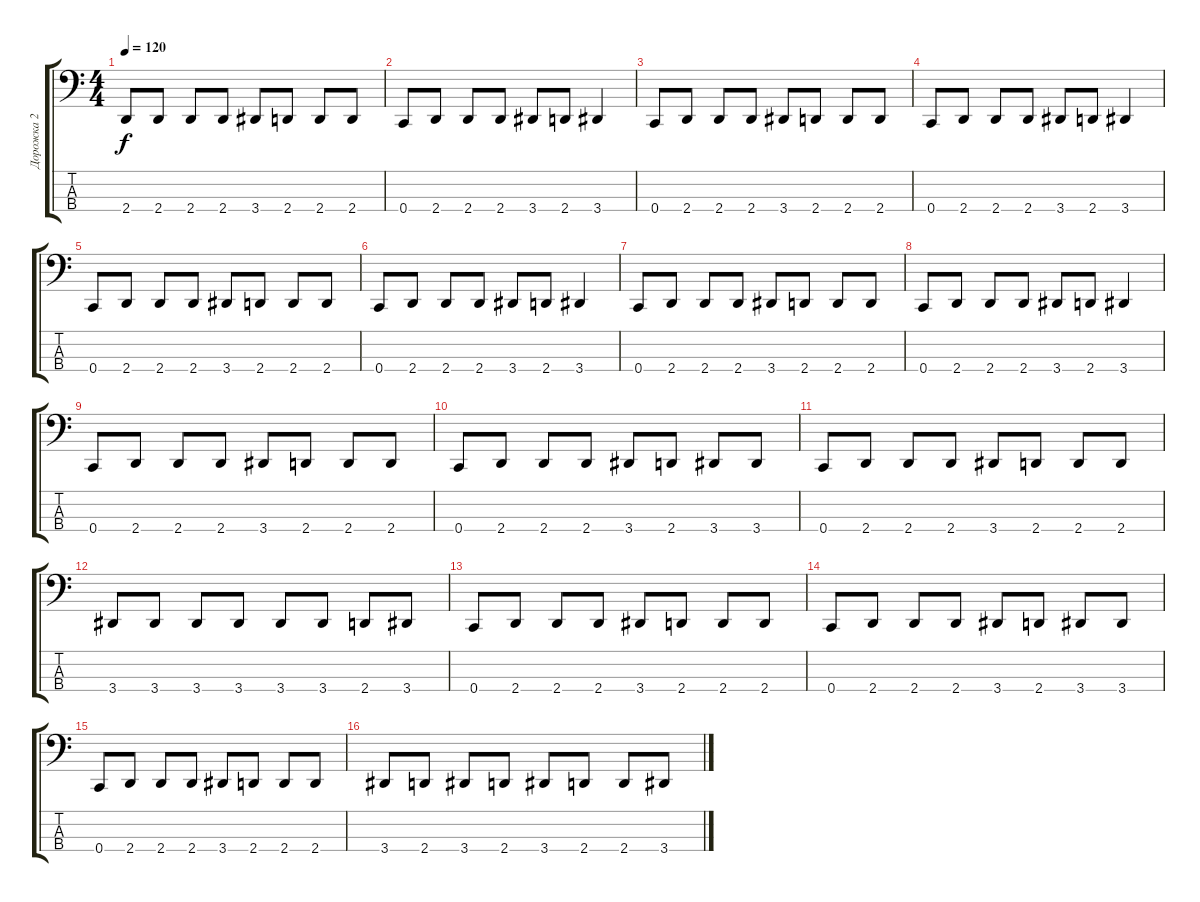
\track ("Дорожка 2" "Дорожка 2") {instrument electricbasspick}
\staff {score tabs}
\tuning (F2 C2 G1 C1) {hide}
\ts (4 4)
\tempo 120
\clef f4
\ks c
2.4.8{dy f} 2.4.8 2.4.8 2.4.8 3.4.8 2.4.8 2.4.8 2.4.8 |
0.4.8 2.4.8 2.4.8 2.4.8 3.4.8 2.4.8 3.4.4 |
0.4.8 2.4.8 2.4.8 2.4.8 3.4.8 2.4.8 2.4.8 2.4.8 |
0.4.8 2.4.8 2.4.8 2.4.8 3.4.8 2.4.8 3.4.4 |
0.4.8 2.4.8 2.4.8 2.4.8 3.4.8 2.4.8 2.4.8 2.4.8 |
0.4.8 2.4.8 2.4.8 2.4.8 3.4.8 2.4.8 3.4.4 |
0.4.8 2.4.8 2.4.8 2.4.8 3.4.8 2.4.8 2.4.8 2.4.8 |
0.4.8 2.4.8 2.4.8 2.4.8 3.4.8 2.4.8 3.4.4 |
0.4.8 2.4.8 2.4.8 2.4.8 3.4.8 2.4.8 2.4.8 2.4.8 |
0.4.8 2.4.8 2.4.8 2.4.8 3.4.8 2.4.8 3.4.8 3.4.8 |
0.4.8 2.4.8 2.4.8 2.4.8 3.4.8 2.4.8 2.4.8 2.4.8 |
3.4.8 3.4.8 3.4.8 3.4.8 3.4.8 3.4.8 2.4.8 3.4.8 |
0.4.8 2.4.8 2.4.8 2.4.8 3.4.8 2.4.8 2.4.8 2.4.8 |
0.4.8 2.4.8 2.4.8 2.4.8 3.4.8 2.4.8 3.4.8 3.4.8 |
0.4.8 2.4.8 2.4.8 2.4.8 3.4.8 2.4.8 2.4.8 2.4.8 |
3.4.8 2.4.8 3.4.8 2.4.8 3.4.8 2.4.8 2.4.8 3.4.8
